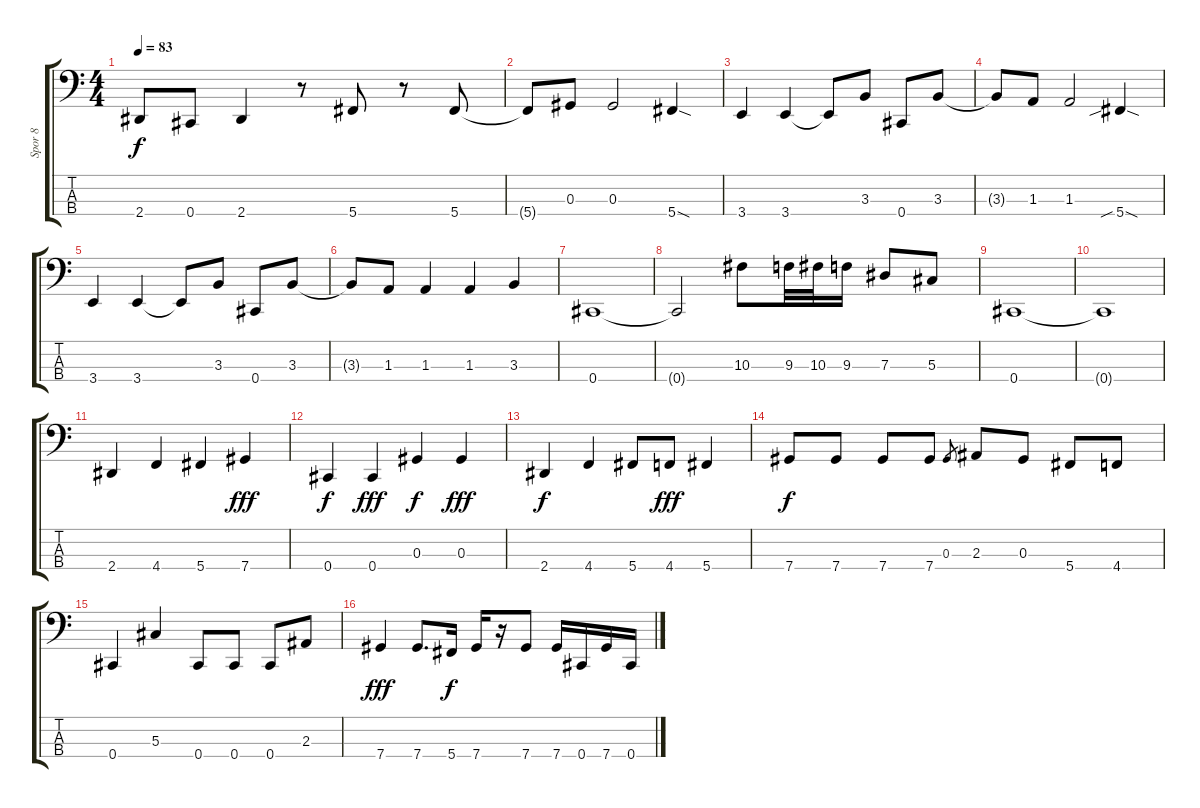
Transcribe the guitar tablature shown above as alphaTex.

\track ("Spor 8" "Spor 8") {instrument electricbasspick}
\staff {score tabs}
\tuning (Gb2 Db2 Ab1 Db1) {hide}
\ts (4 4)
\tempo 83
\clef f4
\ks c
2.4.8{dy f} 0.4.8 2.4.4 r.8 5.4.8 r.8 5.4.8 |
5.4{t}.8 0.3.8 0.3.2 5.4{sod}.4 |
3.4.4 3.4.4 3.4{t}.8 3.3.8 0.4.8 3.3.8 |
3.3{t}.8 1.3.8 1.3.2 5.4{sib sod}.4 |
3.4.4 3.4.4 3.4{t}.8 3.3.8 0.4.8 3.3.8 |
3.3{t}.8 1.3.8 1.3.4 1.3.4 3.3.4 |
0.4.1 |
0.4{t}.2 10.3.8 9.3.32 10.3.32 9.3.16 7.3.8 5.3.8 |
0.4.1 |
0.4{t}.1 |
2.4.4 4.4.4 5.4.4 7.4.4{dy fff} |
0.4.4{dy f} 0.4.4{dy fff} 0.3.4{dy f} 0.3.4{dy fff} |
2.4.4{dy f} 4.4.4 5.4.8 4.4.8{dy fff} 5.4.4 |
7.4.8{dy f} 7.4.8 7.4.8 7.4.8 0.3.8{gr} 2.3.8 0.3.8 5.4.8 4.4.8 |
0.4.4 5.3.4 0.4.8 0.4.8 0.4.8 2.3.8 |
7.4.4{dy fff} 7.4.8{d} 5.4.16{dy f} 7.4.16 r.16 7.4.8 7.4.16 0.4.16 7.4.16 0.4.16
